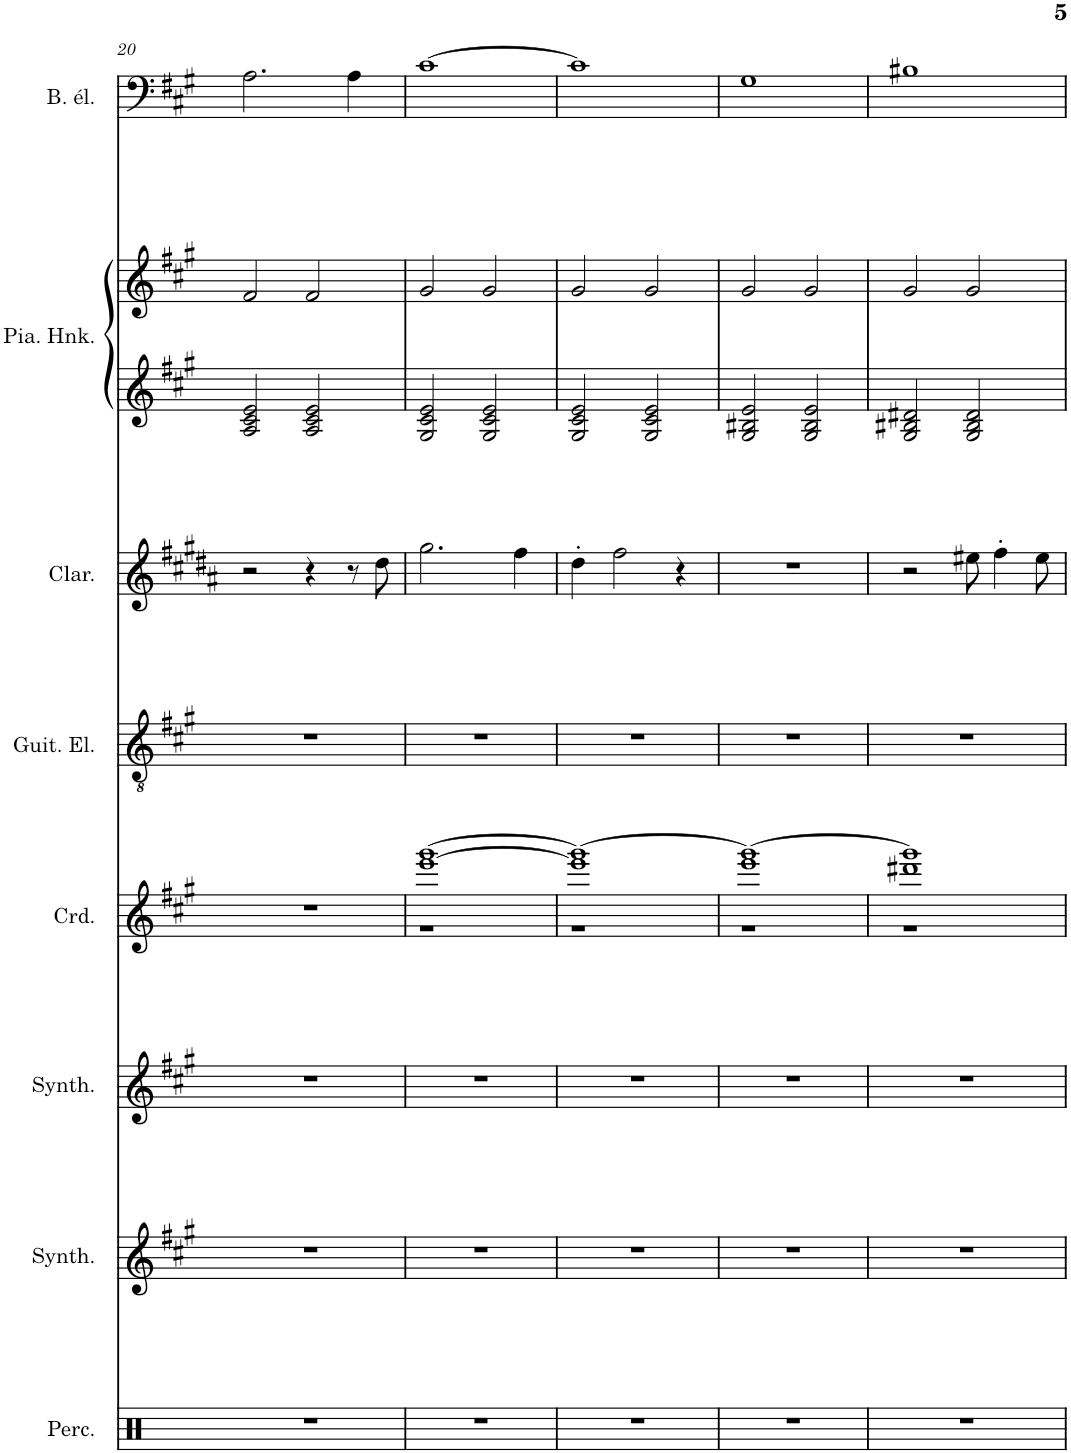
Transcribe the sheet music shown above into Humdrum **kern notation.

**kern	**kern	**kern	**kern	**kern	**kern	**kern	**kern	**kern
*part8	*part7	*part6	*part5	*part4	*part3	*part2	*part2	*part1
*staff9	*staff8	*staff7	*staff6	*staff5	*staff4	*staff3	*staff2	*staff1
*I"Percussion	*I"Synthétiseur brillant	*I"Synthétiseur de cordes frottées	*I"Cordes	*I"Guitare électrique	*I"Clarinette	*I"Piano Honky Tonk	*	*I"Basse électrique
*I'Perc.	*I'Synth.	*I'Synth.	*I'Crd.	*I'Guit. El.	*I'Clar.	*I'Pia. Hnk.	*	*I'B. él.
!!LO:PB:g=z
*clefX	*clefG2	*clefG2	*clefG2	*clefGv2	*clefG2	*clefG2	*clefG2	*clefF4
*	*	*	*	*	*Trd1c2	*	*	*Trd7c12
*k[]	*k[f#c#g#]	*k[f#c#g#]	*k[f#c#g#]	*k[f#c#g#]	*k[f#c#g#d#a#]	*k[f#c#g#]	*k[f#c#g#]	*k[f#c#g#]
*M4/4	*M4/4	*M4/4	*M4/4	*M4/4	*M4/4	*M4/4	*M4/4	*M4/4
=20	=20	=20	=20	=20	=20	=20	=20	=20
1r	1r	1r	1r	1r	2r	2A/ 2c#/ 2e/	2f#/	2.A\
.	.	.	.	.	4r	2A/ 2c#/ 2e/	2f#/	.
.	.	.	.	.	8r	.	.	4A\
.	.	.	.	.	8dd#\	.	.	.
=21	=21	=21	=21	=21	=21	=21	=21	=21
*	*	*	*^	*	*	*	*	*
1r	1r	1r	[1eee [1ggg#	1r	1r	2.gg#\	2G#/ 2c#/ 2e/	2g#/	[1c#
.	.	.	.	.	.	.	2G#/ 2c#/ 2e/	2g#/	.
.	.	.	.	.	.	4ff#\	.	.	.
=22	=22	=22	=22	=22	=22	=22	=22	=22	=22
1r	1r	1r	1eee] 1ggg#_	1r	1r	4dd#'\	2G#/ 2c#/ 2e/	2g#/	1c#]
.	.	.	.	.	.	2ff#\	.	.	.
.	.	.	.	.	.	.	2G#/ 2c#/ 2e/	2g#/	.
.	.	.	.	.	.	4r	.	.	.
=23	=23	=23	=23	=23	=23	=23	=23	=23	=23
1r	1r	1r	1eee 1ggg#_	1r	1r	1r	2G#/ 2B#X/ 2e/	2g#/	1G#
.	.	.	.	.	.	.	2G#/ 2B#/ 2e/	2g#/	.
=24	=24	=24	=24	=24	=24	=24	=24	=24	=24
1r	1r	1r	1ddd#X 1ggg#]	1r	1r	2r	2G#/ 2B#X/ 2d#X/	2g#/	1B#X
.	.	.	.	.	.	8ee#X\	2G#/ 2B#/ 2d#/	2g#/	.
.	.	.	.	.	.	4ff#'\	.	.	.
.	.	.	.	.	.	8ee#\	.	.	.
*	*	*	*v	*v	*	*	*	*	*
=	=	=	=	=	=	=	=	=
*-	*-	*-	*-	*-	*-	*-	*-	*-
